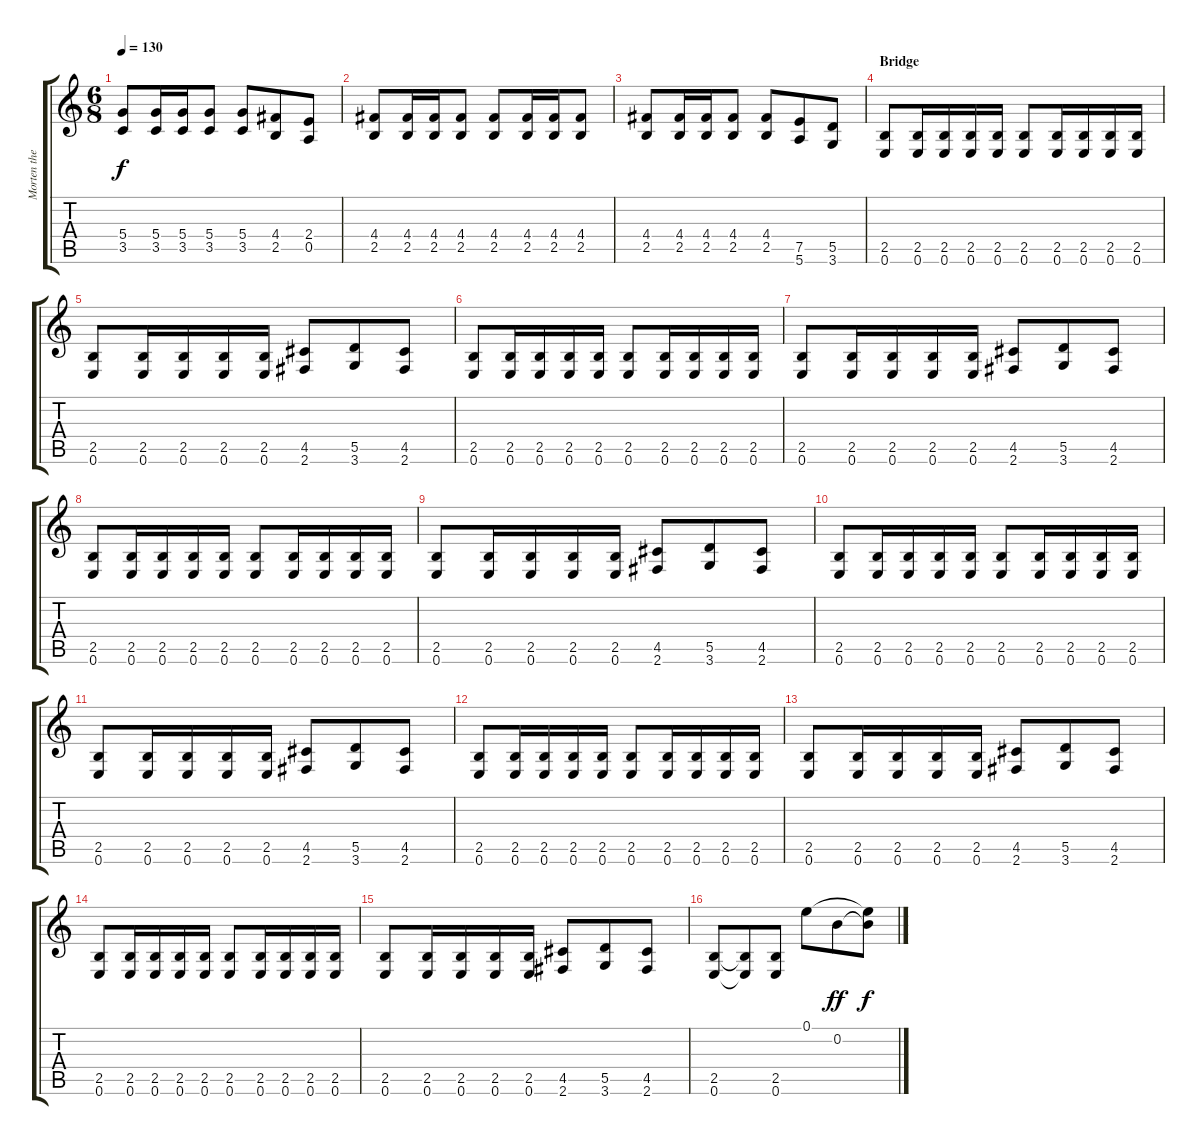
\track ("Morten the god the greatest of them all" "Morten the") {instrument distortionguitar}
\staff {score tabs}
\tuning (E4 B3 G3 D3 A2 E2) {hide}
\ts (6 8)
\tempo 130
\clef g2
\ks c
(5.4 3.5).8{dy f} (5.4 3.5).16 (5.4 3.5).16 (5.4 3.5).8 (5.4 3.5).8 (4.4 2.5).8 (2.4 0.5).8 |
(4.4 2.5).8 (4.4 2.5).16 (4.4 2.5).16 (4.4 2.5).8 (4.4 2.5).8 (4.4 2.5).16 (4.4 2.5).16 (4.4 2.5).8 |
(4.4 2.5).8 (4.4 2.5).16 (4.4 2.5).16 (4.4 2.5).8 (4.4 2.5).8 (7.5 5.6).8 (5.5 3.6).8 |
\section ("" "Bridge")
(2.5 0.6).8 (2.5 0.6).16 (2.5 0.6).16 (2.5 0.6).16 (2.5 0.6).16 (2.5 0.6).8 (2.5 0.6).16 (2.5 0.6).16 (2.5 0.6).16 (2.5 0.6).16 |
(2.5 0.6).8 (2.5 0.6).16 (2.5 0.6).16 (2.5 0.6).16 (2.5 0.6).16 (4.5 2.6).8 (5.5 3.6).8 (4.5 2.6).8 |
(2.5 0.6).8 (2.5 0.6).16 (2.5 0.6).16 (2.5 0.6).16 (2.5 0.6).16 (2.5 0.6).8 (2.5 0.6).16 (2.5 0.6).16 (2.5 0.6).16 (2.5 0.6).16 |
(2.5 0.6).8 (2.5 0.6).16 (2.5 0.6).16 (2.5 0.6).16 (2.5 0.6).16 (4.5 2.6).8 (5.5 3.6).8 (4.5 2.6).8 |
(2.5 0.6).8 (2.5 0.6).16 (2.5 0.6).16 (2.5 0.6).16 (2.5 0.6).16 (2.5 0.6).8 (2.5 0.6).16 (2.5 0.6).16 (2.5 0.6).16 (2.5 0.6).16 |
(2.5 0.6).8 (2.5 0.6).16 (2.5 0.6).16 (2.5 0.6).16 (2.5 0.6).16 (4.5 2.6).8 (5.5 3.6).8 (4.5 2.6).8 |
(2.5 0.6).8 (2.5 0.6).16 (2.5 0.6).16 (2.5 0.6).16 (2.5 0.6).16 (2.5 0.6).8 (2.5 0.6).16 (2.5 0.6).16 (2.5 0.6).16 (2.5 0.6).16 |
(2.5 0.6).8 (2.5 0.6).16 (2.5 0.6).16 (2.5 0.6).16 (2.5 0.6).16 (4.5 2.6).8 (5.5 3.6).8 (4.5 2.6).8 |
(2.5 0.6).8 (2.5 0.6).16 (2.5 0.6).16 (2.5 0.6).16 (2.5 0.6).16 (2.5 0.6).8 (2.5 0.6).16 (2.5 0.6).16 (2.5 0.6).16 (2.5 0.6).16 |
(2.5 0.6).8 (2.5 0.6).16 (2.5 0.6).16 (2.5 0.6).16 (2.5 0.6).16 (4.5 2.6).8 (5.5 3.6).8 (4.5 2.6).8 |
(2.5 0.6).8 (2.5 0.6).16 (2.5 0.6).16 (2.5 0.6).16 (2.5 0.6).16 (2.5 0.6).8 (2.5 0.6).16 (2.5 0.6).16 (2.5 0.6).16 (2.5 0.6).16 |
(2.5 0.6).8 (2.5 0.6).16 (2.5 0.6).16 (2.5 0.6).16 (2.5 0.6).16 (4.5 2.6).8 (5.5 3.6).8 (4.5 2.6).8 |
(2.5 0.6).8 (2.5{t} 0.6{t}).8 (2.5 0.6).8 0.1.8 0.2.8{dy ff} (0.1{t} 0.2{t}).8{dy f}
